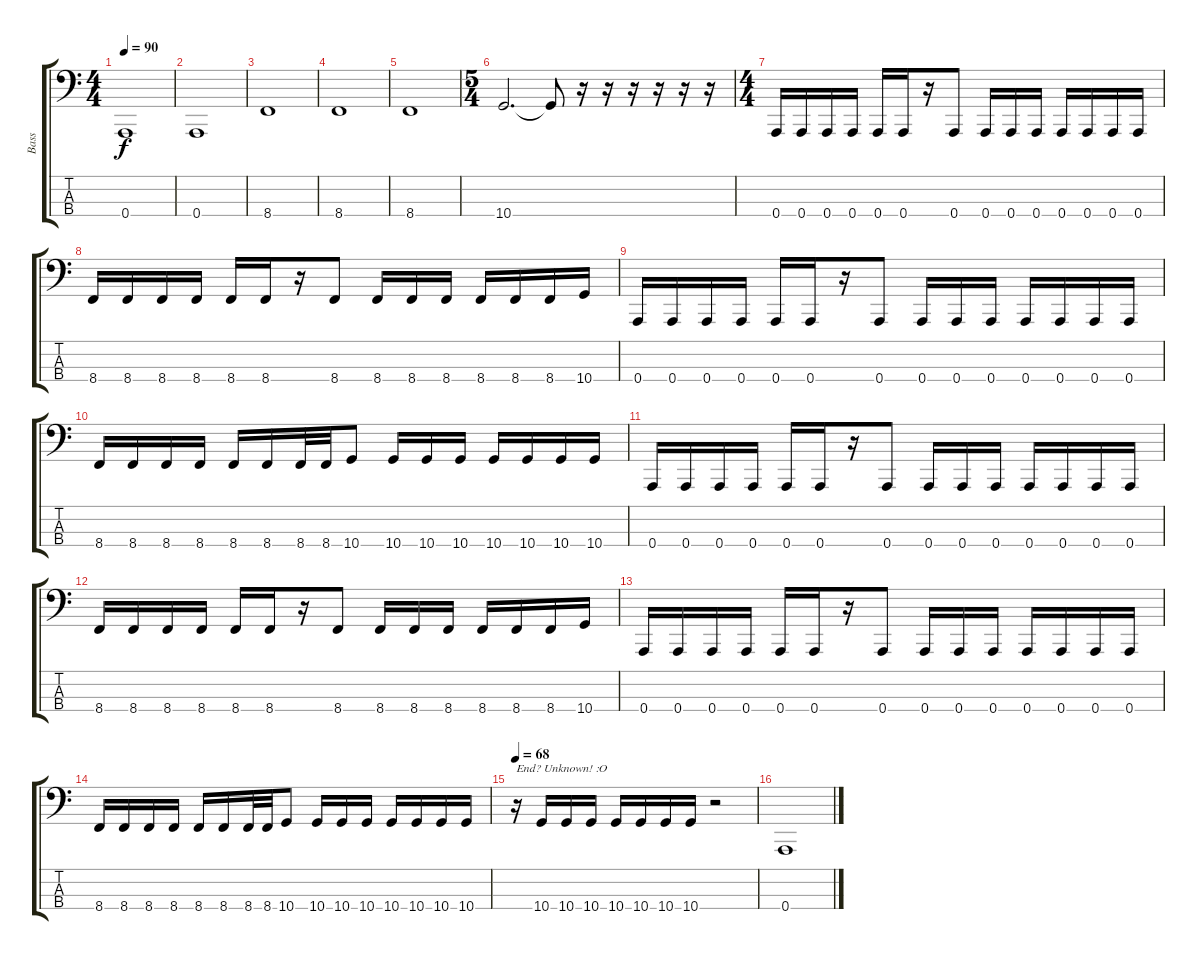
\track ("Bass" "Bass") {instrument electricbassfinger}
\staff {score tabs}
\tuning (D2 A1 E1 A0) {hide}
\ts (4 4)
\tempo 90
\clef f4
\ks c
0.4.1{dy f} |
0.4.1 |
8.4.1 |
8.4.1 |
8.4.1 |
\ts (5 4)
10.4.2{d} 10.4{t}.8 r.16 r.16 r.16 r.16 r.16 r.16 |
\ts (4 4)
0.4.16 0.4.16 0.4.16 0.4.16 0.4.16 0.4.16 r.16 0.4.8 0.4.16 0.4.16 0.4.16 0.4.16 0.4.16 0.4.16 0.4.16 |
8.4.16 8.4.16 8.4.16 8.4.16 8.4.16 8.4.16 r.16 8.4.8 8.4.16 8.4.16 8.4.16 8.4.16 8.4.16 8.4.16 10.4.16 |
0.4.16 0.4.16 0.4.16 0.4.16 0.4.16 0.4.16 r.16 0.4.8 0.4.16 0.4.16 0.4.16 0.4.16 0.4.16 0.4.16 0.4.16 |
8.4.16 8.4.16 8.4.16 8.4.16 8.4.16 8.4.16 8.4.32 8.4.32 10.4.8 10.4.16 10.4.16 10.4.16 10.4.16 10.4.16 10.4.16 10.4.16 |
0.4.16 0.4.16 0.4.16 0.4.16 0.4.16 0.4.16 r.16 0.4.8 0.4.16 0.4.16 0.4.16 0.4.16 0.4.16 0.4.16 0.4.16 |
8.4.16 8.4.16 8.4.16 8.4.16 8.4.16 8.4.16 r.16 8.4.8 8.4.16 8.4.16 8.4.16 8.4.16 8.4.16 8.4.16 10.4.16 |
0.4.16 0.4.16 0.4.16 0.4.16 0.4.16 0.4.16 r.16 0.4.8 0.4.16 0.4.16 0.4.16 0.4.16 0.4.16 0.4.16 0.4.16 |
8.4.16 8.4.16 8.4.16 8.4.16 8.4.16 8.4.16 8.4.32 8.4.32 10.4.8 10.4.16 10.4.16 10.4.16 10.4.16 10.4.16 10.4.16 10.4.16 |
\tempo 68
r.16{txt "End? Unknown! :O"} 10.4.16 10.4.16 10.4.16 10.4.16 10.4.16 10.4.16 10.4.16 r.2 |
0.4.1{volume 0}
